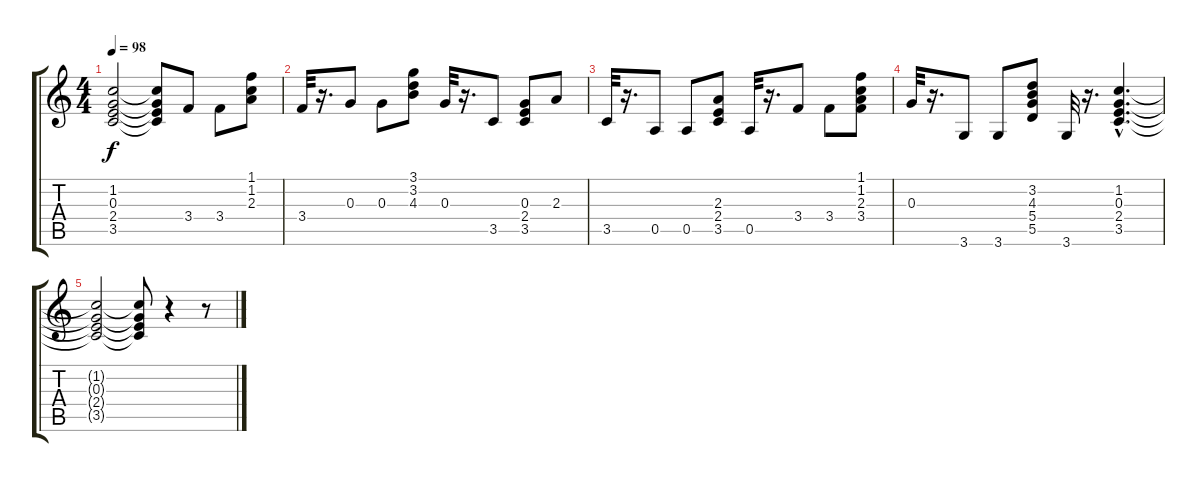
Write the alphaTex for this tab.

\track "" {instrument acousticguitarnylon}
\staff {score tabs}
\tuning (E4 B3 G3 D3 A2 E2) {hide}
\ts (4 4)
\tempo 98
\clef g2
\ks c
(1.2{t} 0.3{t} 2.4{t} 3.5{t}).2{dy f} (1.2{t} 0.3{t} 2.4{t} 3.5{t}).8 3.4.8 3.4.8 (1.1 1.2 2.3).8 |
3.4.32 r.16{d} 0.3.8 0.3.8 (3.1 3.2 4.3).8 0.3.32 r.16{d} 3.5.8 (0.3 2.4 3.5).8 2.3.8 |
3.5.32 r.16{d} 0.5.8 0.5.8 (2.3 2.4 3.5).8 0.5.32 r.16{d} 3.4.8 3.4.8 (1.1 1.2 2.3 3.4).8 |
0.3.32 r.16{d} 3.6.8 3.6.8 (3.2 4.3 5.4 5.5).8 3.6.32 r.16{d} (1.2{hac} 0.3{hac} 2.4{hac} 3.5{hac}).4{d} |
(1.2{t} 0.3{t} 2.4{t} 3.5{t}).2 (1.2{t} 0.3{t} 2.4{t} 3.5{t}).8 r.4 r.8
